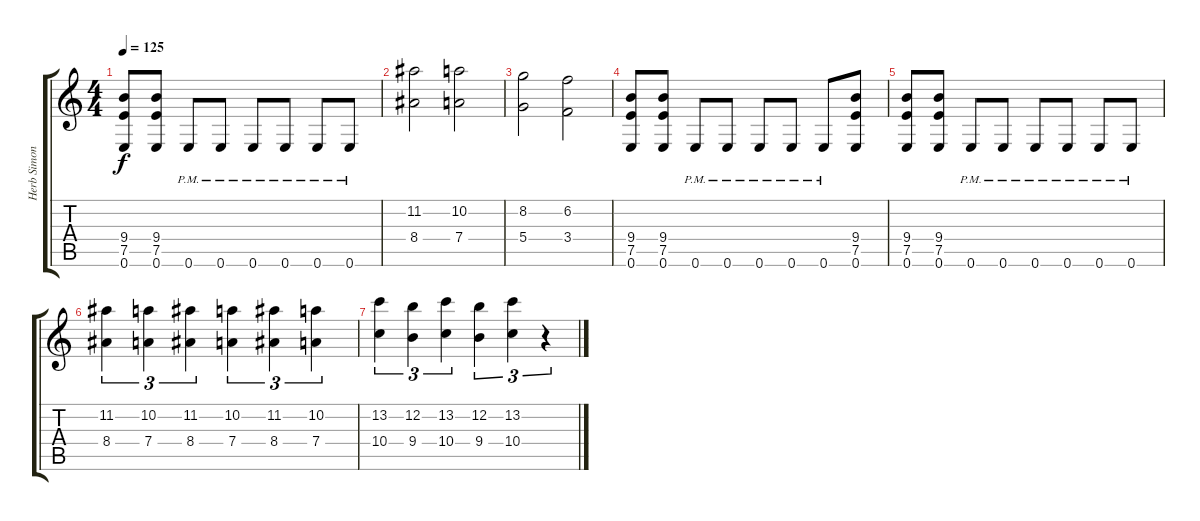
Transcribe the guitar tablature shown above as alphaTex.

\track ("Herb Simonsen (Guitar)" "Herb Simon") {instrument distortionguitar}
\staff {score tabs}
\tuning (E4 B3 G3 D3 A2 E2) {hide}
\ts (4 4)
\tempo 125
\clef g2
\ks c
(9.4 7.5 0.6).8{dy f} (9.4 7.5 0.6).8 0.6{pm}.8 0.6{pm}.8 0.6{pm}.8 0.6{pm}.8 0.6{pm}.8 0.6{pm}.8 |
(11.2 8.4).2 (10.2 7.4).2 |
(8.2 5.4).2 (6.2 3.4).2 |
(9.4 7.5 0.6).8 (9.4 7.5 0.6).8 0.6{pm}.8 0.6{pm}.8 0.6{pm}.8 0.6{pm}.8 0.6{pm}.8 (9.4 7.5 0.6).8 |
(9.4 7.5 0.6).8 (9.4 7.5 0.6).8 0.6{pm}.8 0.6{pm}.8 0.6{pm}.8 0.6{pm}.8 0.6{pm}.8 0.6{pm}.8 |
(11.2 8.4).4{tu (3 2)} (10.2 7.4).4{tu (3 2)} (11.2 8.4).4{tu (3 2)} (10.2 7.4).4{tu (3 2)} (11.2 8.4).4{tu (3 2)} (10.2 7.4).4{tu (3 2)} |
(13.2 10.4).4{tu (3 2)} (12.2 9.4).4{tu (3 2)} (13.2 10.4).4{tu (3 2)} (12.2 9.4).4{tu (3 2)} (13.2 10.4).4{tu (3 2)} r.4{tu (3 2)}
